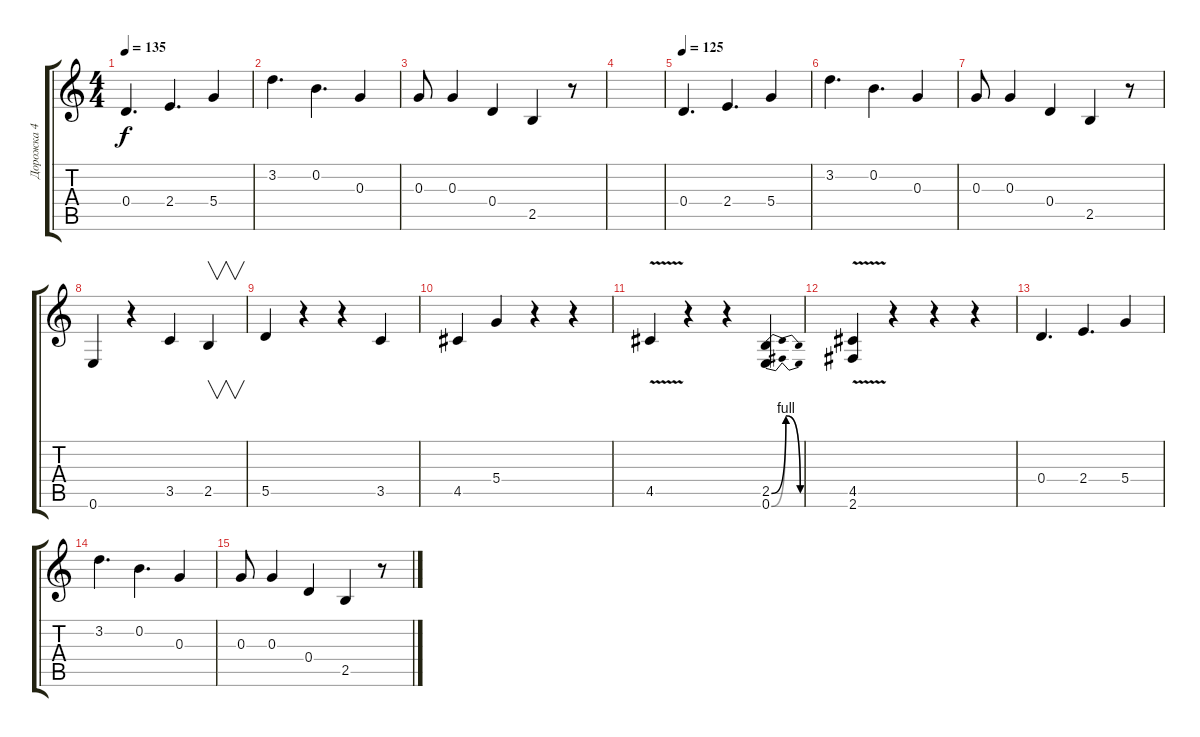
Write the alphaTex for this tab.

\track ("Дорожка 4" "Дорожка 4") {instrument electricguitarclean}
\staff {score tabs}
\tuning (E4 B3 G3 D3 A2 E2) {hide}
\ts (4 4)
\tempo 130
\tempo 135
\clef g2
\ks c
0.4.4{d dy f volume 15 instrument distortionguitar} 2.4.4{d} 5.4.4 |
3.2.4{d} 0.2.4{d} 0.3.4 |
0.3.8 0.3.4 0.4.4 2.5.4 r.8 |
|
\tempo 125
0.4.4{d volume 15 instrument distortionguitar} 2.4.4{d} 5.4.4 |
3.2.4{d} 0.2.4{d} 0.3.4 |
0.3.8 0.3.4 0.4.4 2.5.4 r.8 |
0.6.4{volume 11} r.4 3.5.4 2.5.4{v} |
5.5.4 r.4 r.4 3.5.4 |
4.5.4 5.4.4 r.4 r.4 |
4.5{v}.4{instrument overdrivenguitar} r.4 r.4 (2.5{be (bendrelease 0 0 15 4 15 4 60 0)} 0.6{be (bendrelease 0 0 15 4 15 4 60 0)}).4 |
(4.5{v} 2.6).4 r.4 r.4 r.4 |
0.4.4{d volume 12} 2.4.4{d} 5.4.4 |
3.2.4{d} 0.2.4{d} 0.3.4 |
0.3.8 0.3.4 0.4.4 2.5.4 r.8
